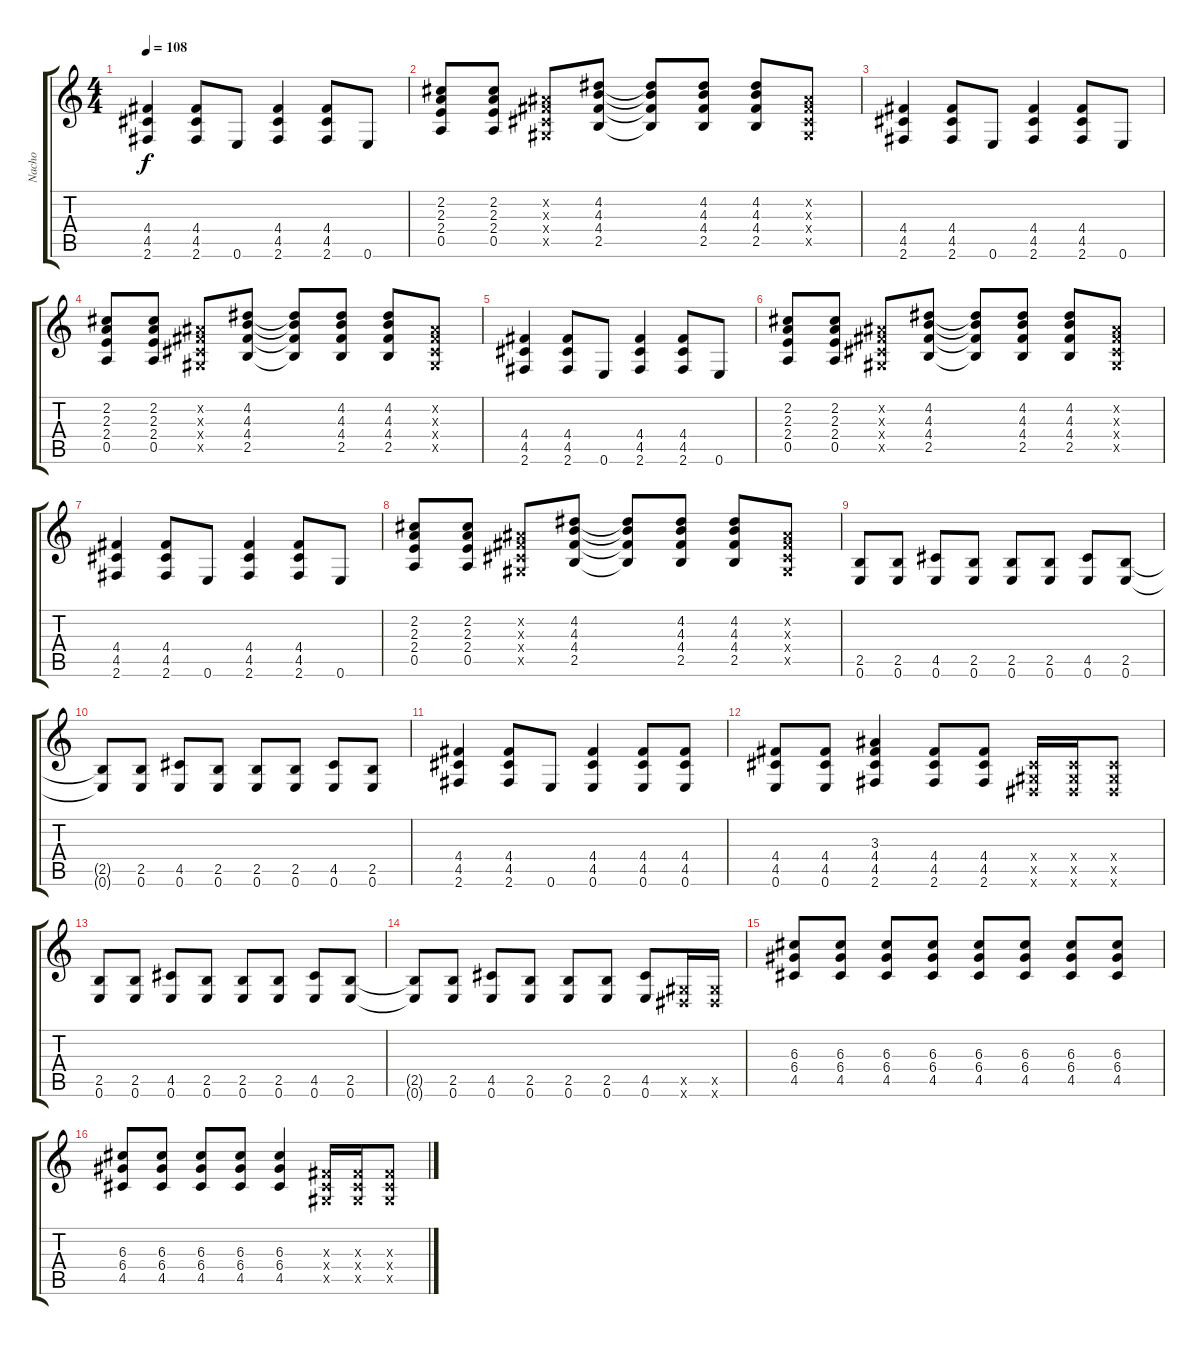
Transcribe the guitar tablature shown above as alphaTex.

\track ("Nacho" "Nacho") {instrument distortionguitar}
\staff {score tabs}
\tuning (E4 B3 G3 D3 A2 E2) {hide}
\ts (4 4)
\tempo 108
\clef g2
\ks c
(4.4 4.5 2.6).4{dy f} (4.4 4.5 2.6).8 0.6.8 (4.4 4.5 2.6).4 (4.4 4.5 2.6).8 0.6.8 |
(2.2 2.3 2.4 0.5).8 (2.2 2.3 2.4 0.5).8 (-1.2{x} -1.3{x} -1.4{x} -1.5{x}).8 (4.2 4.3 4.4 2.5).8 (4.2{t} 4.3{t} 4.4{t} 2.5{t}).8 (4.2 4.3 4.4 2.5).8 (4.2 4.3 4.4 2.5).8 (-1.2{x} -1.3{x} -1.4{x} -1.5{x}).8 |
(4.4 4.5 2.6).4 (4.4 4.5 2.6).8 0.6.8 (4.4 4.5 2.6).4 (4.4 4.5 2.6).8 0.6.8 |
(2.2 2.3 2.4 0.5).8 (2.2 2.3 2.4 0.5).8 (-1.2{x} -1.3{x} -1.4{x} -1.5{x}).8 (4.2 4.3 4.4 2.5).8 (4.2{t} 4.3{t} 4.4{t} 2.5{t}).8 (4.2 4.3 4.4 2.5).8 (4.2 4.3 4.4 2.5).8 (-1.2{x} -1.3{x} -1.4{x} -1.5{x}).8 |
(4.4 4.5 2.6).4 (4.4 4.5 2.6).8 0.6.8 (4.4 4.5 2.6).4 (4.4 4.5 2.6).8 0.6.8 |
(2.2 2.3 2.4 0.5).8 (2.2 2.3 2.4 0.5).8 (-1.2{x} -1.3{x} -1.4{x} -1.5{x}).8 (4.2 4.3 4.4 2.5).8 (4.2{t} 4.3{t} 4.4{t} 2.5{t}).8 (4.2 4.3 4.4 2.5).8 (4.2 4.3 4.4 2.5).8 (-1.2{x} -1.3{x} -1.4{x} -1.5{x}).8 |
(4.4 4.5 2.6).4 (4.4 4.5 2.6).8 0.6.8 (4.4 4.5 2.6).4 (4.4 4.5 2.6).8 0.6.8 |
(2.2 2.3 2.4 0.5).8 (2.2 2.3 2.4 0.5).8 (-1.2{x} -1.3{x} -1.4{x} -1.5{x}).8 (4.2 4.3 4.4 2.5).8 (4.2{t} 4.3{t} 4.4{t} 2.5{t}).8 (4.2 4.3 4.4 2.5).8 (4.2 4.3 4.4 2.5).8 (-1.2{x} -1.3{x} -1.4{x} -1.5{x}).8 |
(2.5 0.6).8 (2.5 0.6).8 (4.5 0.6).8 (2.5 0.6).8 (2.5 0.6).8 (2.5 0.6).8 (4.5 0.6).8 (2.5 0.6).8 |
(2.5{t} 0.6{t}).8 (2.5 0.6).8 (4.5 0.6).8 (2.5 0.6).8 (2.5 0.6).8 (2.5 0.6).8 (4.5 0.6).8 (2.5 0.6).8 |
(4.4 4.5 2.6).4 (4.4 4.5 2.6).8 0.6.8 (4.4 4.5 0.6).4 (4.4 4.5 0.6).8 (4.4 4.5 0.6).8 |
(4.4 4.5 0.6).8 (4.4 4.5 0.6).8 (3.3 4.4 4.5 2.6).4 (4.4 4.5 2.6).8 (4.4 4.5 2.6).8 (-1.4{x} -1.5{x} -1.6{x}).16 (-1.4{x} -1.5{x} -1.6{x}).16 (-1.4{x} -1.5{x} -1.6{x}).8 |
(2.5 0.6).8 (2.5 0.6).8 (4.5 0.6).8 (2.5 0.6).8 (2.5 0.6).8 (2.5 0.6).8 (4.5 0.6).8 (2.5 0.6).8 |
(2.5{t} 0.6{t}).8 (2.5 0.6).8 (4.5 0.6).8 (2.5 0.6).8 (2.5 0.6).8 (2.5 0.6).8 (4.5 0.6).8 (-1.5{x} -1.6{x}).16 (-1.5{x} -1.6{x}).16 |
(6.3 6.4 4.5).8 (6.3 6.4 4.5).8 (6.3 6.4 4.5).8 (6.3 6.4 4.5).8 (6.3 6.4 4.5).8 (6.3 6.4 4.5).8 (6.3 6.4 4.5).8 (6.3 6.4 4.5).8 |
(6.3 6.4 4.5).8 (6.3 6.4 4.5).8 (6.3 6.4 4.5).8 (6.3 6.4 4.5).8 (6.3 6.4 4.5).4 (-1.3{x} -1.4{x} -1.5{x}).16 (-1.3{x} -1.4{x} -1.5{x}).16 (-1.3{x} -1.4{x} -1.5{x}).8
